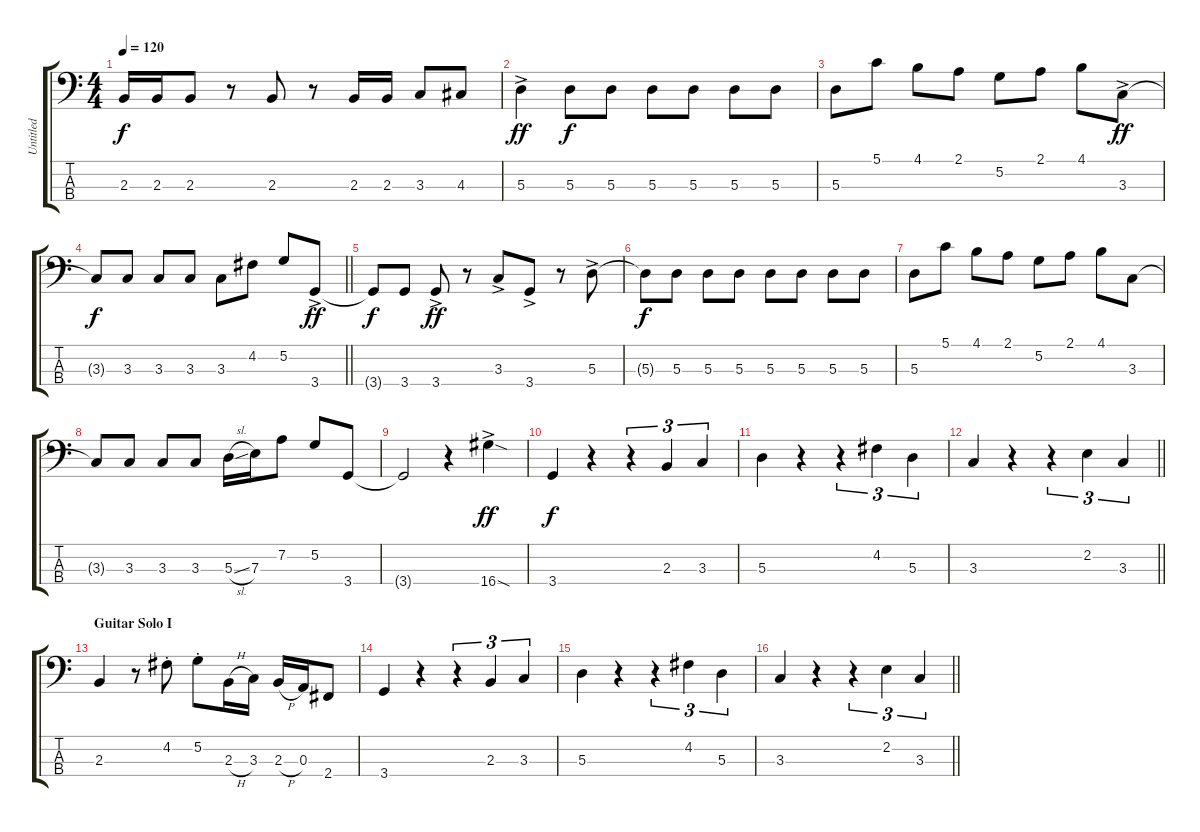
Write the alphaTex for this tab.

\track ("Untitled" "Untitled") {instrument electricbassfinger}
\staff {score tabs}
\tuning (G2 D2 A1 E1) {hide}
\ts (4 4)
\tempo 120
\clef f4
\ks c
2.3.16{dy f} 2.3.16 2.3.8 r.8 2.3.8 r.8 2.3.16 2.3.16 3.3.8 4.3.8 |
5.3{ac}.4{dy ff} 5.3.8{dy f} 5.3.8 5.3.8 5.3.8 5.3.8 5.3.8 |
5.3.8 5.1.8 4.1.8 2.1.8 5.2.8 2.1.8 4.1.8 3.3{ac}.8{dy ff} |
\barLineRight lightlight
3.3{t}.8{dy f} 3.3.8 3.3.8 3.3.8 3.3.8 4.2.8 5.2.8 3.4{ac}.8{dy ff} |
3.4{t}.8{dy f} 3.4.8 3.4{ac}.8{dy ff} r.8 3.3{ac}.8 3.4{ac}.8 r.8 5.3{ac}.8 |
5.3{t}.8{dy f} 5.3.8 5.3.8 5.3.8 5.3.8 5.3.8 5.3.8 5.3.8 |
5.3.8 5.1.8 4.1.8 2.1.8 5.2.8 2.1.8 4.1.8 3.3.8 |
3.3{t}.8 3.3.8 3.3.8 3.3.8 5.3{sl}.16 7.3.16 7.2.8 5.2.8 3.4.8 |
3.4{t}.2 r.4 16.4{sod ac}.4{dy ff} |
3.4.4{dy f} r.4 r.4{tu (3 2)} 2.3.4{tu (3 2)} 3.3.4{tu (3 2)} |
5.3.4 r.4 r.4{tu (3 2)} 4.2.4{tu (3 2)} 5.3.4{tu (3 2)} |
\barLineRight lightlight
3.3.4 r.4 r.4{tu (3 2)} 2.2.4{tu (3 2)} 3.3.4{tu (3 2)} |
\section ("" "Guitar Solo I")
2.3.4 r.8 4.2{st}.8 5.2{st}.8 2.3{h}.16 3.3.16 2.3{h}.16 0.3.16 2.4.8 |
3.4.4 r.4 r.4{tu (3 2)} 2.3.4{tu (3 2)} 3.3.4{tu (3 2)} |
5.3.4 r.4 r.4{tu (3 2)} 4.2.4{tu (3 2)} 5.3.4{tu (3 2)} |
\barLineRight lightlight
3.3.4 r.4 r.4{tu (3 2)} 2.2.4{tu (3 2)} 3.3.4{tu (3 2)}
